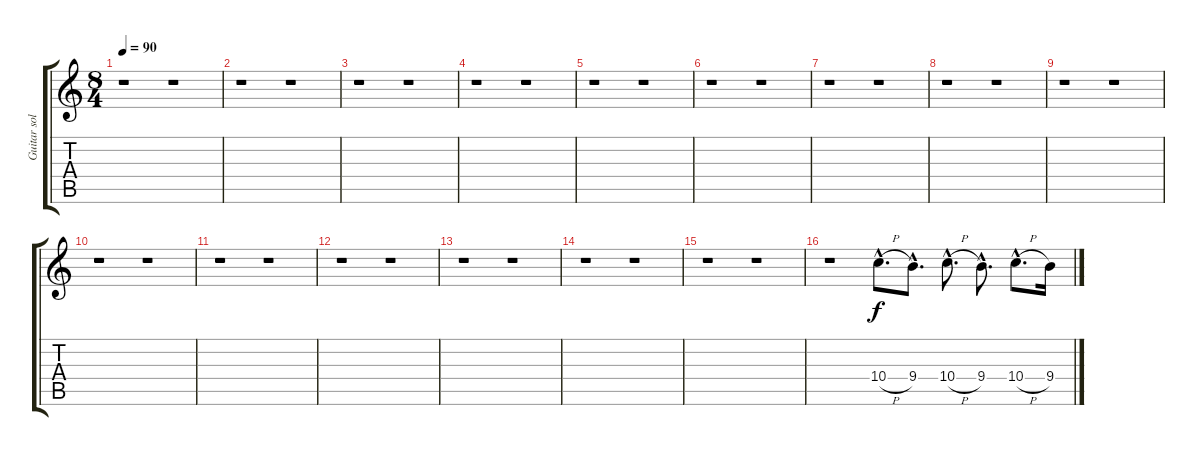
\track ("Guitar solo (Brian May)" "Guitar sol") {instrument overdrivenguitar}
\staff {score tabs}
\tuning (E4 B3 G3 D3 A2 E2) {hide}
\ts (8 4)
\tempo 90
\clef g2
\ks c
r.1{dy f instrument overdrivenguitar} r.1 |
r.1 r.1 |
r.1 r.1 |
r.1 r.1 |
r.1 r.1 |
r.1 r.1 |
r.1 r.1 |
r.1 r.1 |
r.1 r.1 |
r.1 r.1 |
r.1 r.1 |
r.1 r.1 |
r.1 r.1 |
r.1 r.1 |
r.1 r.1 |
r.1 10.4{h hac}.8{d} 9.4{hac}.8{d} 10.4{h hac}.8{d} 9.4{hac}.8{d} 10.4{h hac}.8{d} 9.4.16
